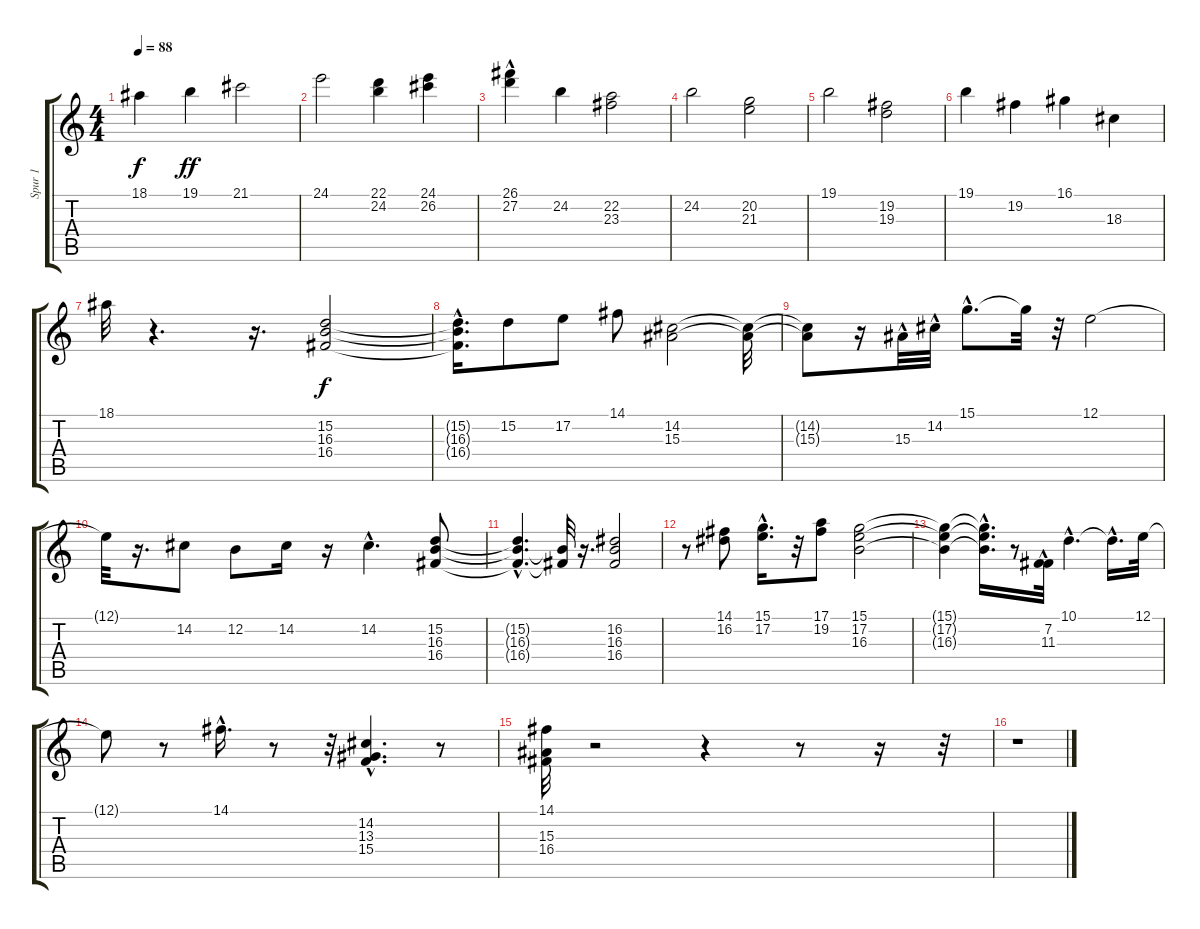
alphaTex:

\track ("Spur 1" "Spur 1") {instrument electricpiano2}
\staff {score tabs}
\tuning (E4 B3 G3 D3 A2 E2) {hide}
\ts (4 4)
\tempo 88
\clef g2
\ks c
18.1{t}.4{dy f} 19.1.4{dy ff} 21.1.2 |
24.1.2 (22.1 24.2).4 (24.1 26.2).4 |
(26.1{hac} 27.2).4 24.2.4 (22.2 23.3).2 |
24.2.2 (20.2 21.3).2 |
19.1.2 (19.2 19.3).2 |
19.1.4 19.2.4 16.1.4 18.3.4 |
18.1.32 r.4{d} r.16{d} (15.2 16.3 16.4).2{dy f} |
(15.2{t} 16.3{t} 16.4{hac t}).16{d} 15.2.8 17.2.8 14.1.8 (14.2 15.3).2 (14.2{t} 15.3{t}).32 |
(14.2{t} 15.3{t}).8 r.16 15.3{hac}.32 14.2{hac}.32 15.1{hac}.8{d} 15.1{t}.32 r.32 12.1.2 |
12.1{t}.32 r.16{d} 14.2.8 12.2.8 14.2.16 r.16 14.2{hac}.4{d} (15.2 16.3 16.4).8 |
(15.2{hac t} 16.3{hac t} 16.4{hac t}).4{d} (16.3{t} 16.4{t}).32 r.16{d} (16.2 16.3 16.4).2 |
r.8 (14.1 16.2).8 (15.1{hac} 17.2{hac}).16{d} r.32 (17.1 19.2).8 (15.1 17.2 16.3).2 |
(15.1{t} 17.2{t} 16.3{t}).4 (15.1{t} 17.2{hac t} 16.3{hac t}).16{d} r.8 (7.2{hac} 11.3{hac}).32 10.1{hac}.4{d} 10.1{hac t}.16{d} 12.1.32 |
12.1{t}.8 r.8 14.1{hac}.16{d} r.8 r.32 (14.2{hac} 13.3{hac} 15.4{hac}).4{d} r.8 |
(14.1 15.3 16.4).32 r.2 r.4 r.8 r.16 r.32 |
r.1
